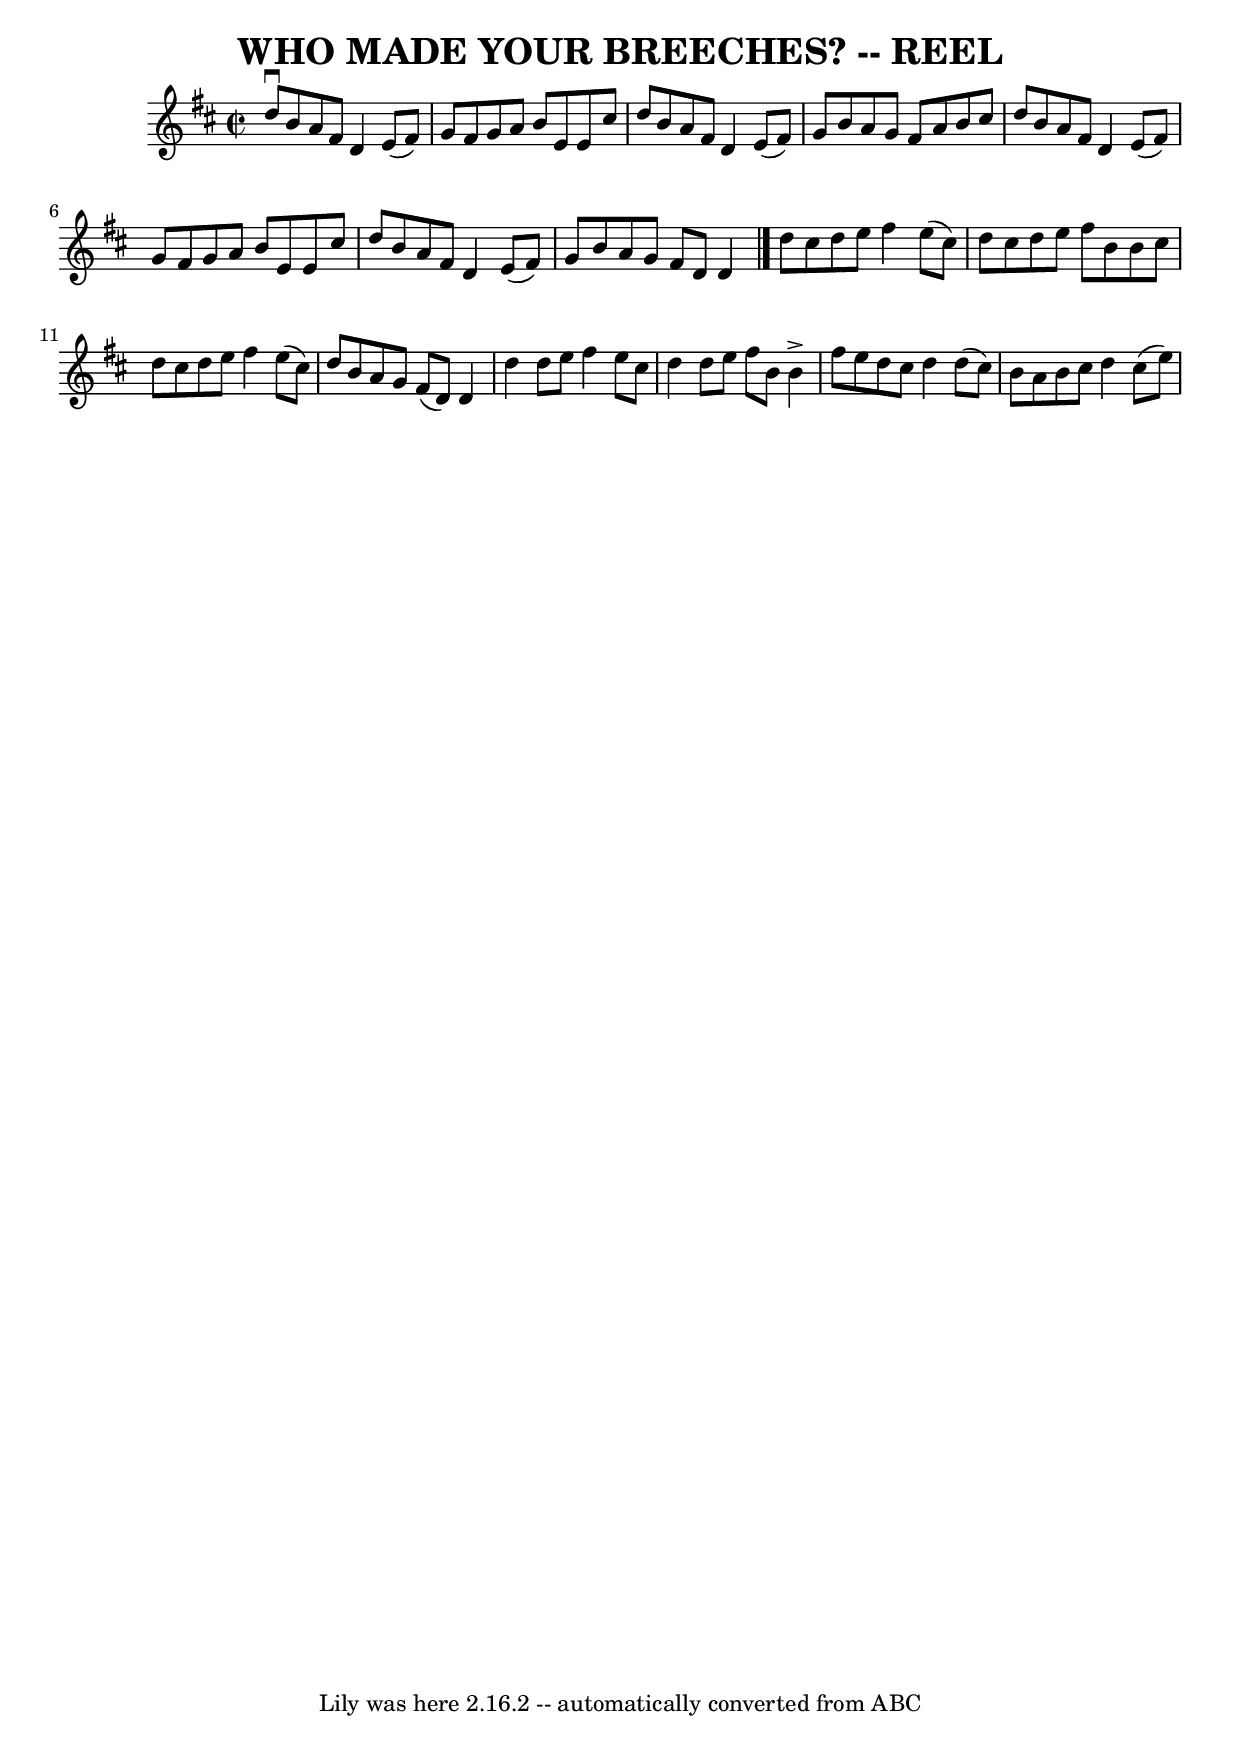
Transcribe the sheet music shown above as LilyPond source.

\version "2.16.2"
\include "Mammoth.ily"
\header {
  %% book = "Ryan's Mammoth Collection of Fiddle Tunes"
  crossRefNumber = "1"
  footnotes = ""
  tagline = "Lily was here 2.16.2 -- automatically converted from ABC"
  title = "WHO MADE YOUR BREECHES? -- REEL"

}
voicedefault =  {


  \override Staff.TimeSignature #'style = #'C
  \time 2/2 
  \key d \major
  d''8^\downbow b'8 a'8 fis'8 d'4 e'8 
  (fis'8)   |
  g'8 fis'8 g'8 a'8 b'8 e'8 e'8    
  cis''8    |
  d''8 b'8 a'8 fis'8 d'4 e'8 (fis'8)   
  |
  g'8 b'8 a'8 g'8 fis'8 a'8 b'8 cis''8    
  |
  d''8 b'8 a'8 fis'8 d'4 e'8 (fis'8)   |
  
  g'8 fis'8 g'8 a'8 b'8 e'8 e'8 cis''8    |
  d''8  
  b'8 a'8 fis'8 d'4 e'8 (fis'8)   |
  g'8 b'8    
  a'8 g'8 fis'8 d'8 d'4    \bar "|." d''8 cis''8 d''8    
  e''8 fis''4 e''8 (cis''8)   |
  d''8 cis''8 d''8    
  e''8 fis''8 b'8 b'8 cis''8    |
  d''8 cis''8 d''8    
  e''8 fis''4 e''8 (cis''8)   |
  d''8 b'8 a'8 g'8    
  fis'8 (d'8) d'4    |
  d''4 d''8 e''8 fis''4 e''8  
  cis''8    |
  d''4 d''8 e''8 fis''8 b'8 b'4^\accent   
  |
  fis''8 e''8 d''8 cis''8 d''4 d''8 (cis''8)   
  |
  b'8 a'8 b'8 cis''8 d''4 cis''8 (e''8)   

}

\score{
  <<

    \context Staff="default"
    {
      \voicedefault 
      
    }

  >>
  \layout {
    
  }
  \midi {
  }

}
